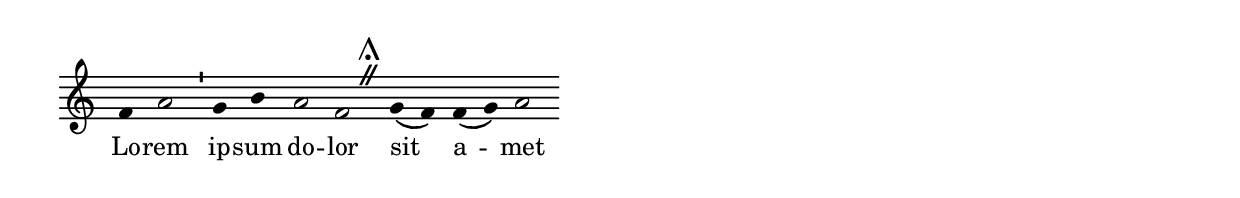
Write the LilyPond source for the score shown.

%% http://lsr.di.unimi.it/LSR/Item?id=364
%% see also http://lilypond.org/doc/v2.18/Documentation/snippets/templates#templates-ancient-notation-template-_002d-modern-transcription-of-gregorian-music


\include "gregorian.ly"

chant = \relative c' {
  f4 a2 \divisioMinima
  g4 b a2 f2 \divisioMaior
  g4( f) f( g) a2 \finalis
}

verba = \lyricmode {
  Lo -- rem ip -- sum do -- lor sit a -- met
}

\score {
  \new Staff <<
    \new Voice = "melody" \chant
    \new Lyrics = "one" \lyricsto melody \verba
  >>
  \layout {
    \context {
      \Staff
      \remove "Time_signature_engraver"
      \remove "Bar_engraver"
      \override Stem.transparent = ##t
    }
    \context {
      \Voice
      \override Stem.length = #0
    }
    \context {
      \Score
      timing = ##f
      barAlways = ##t
      \override SpacingSpanner.packed-spacing = ##f
    }
  }
}
